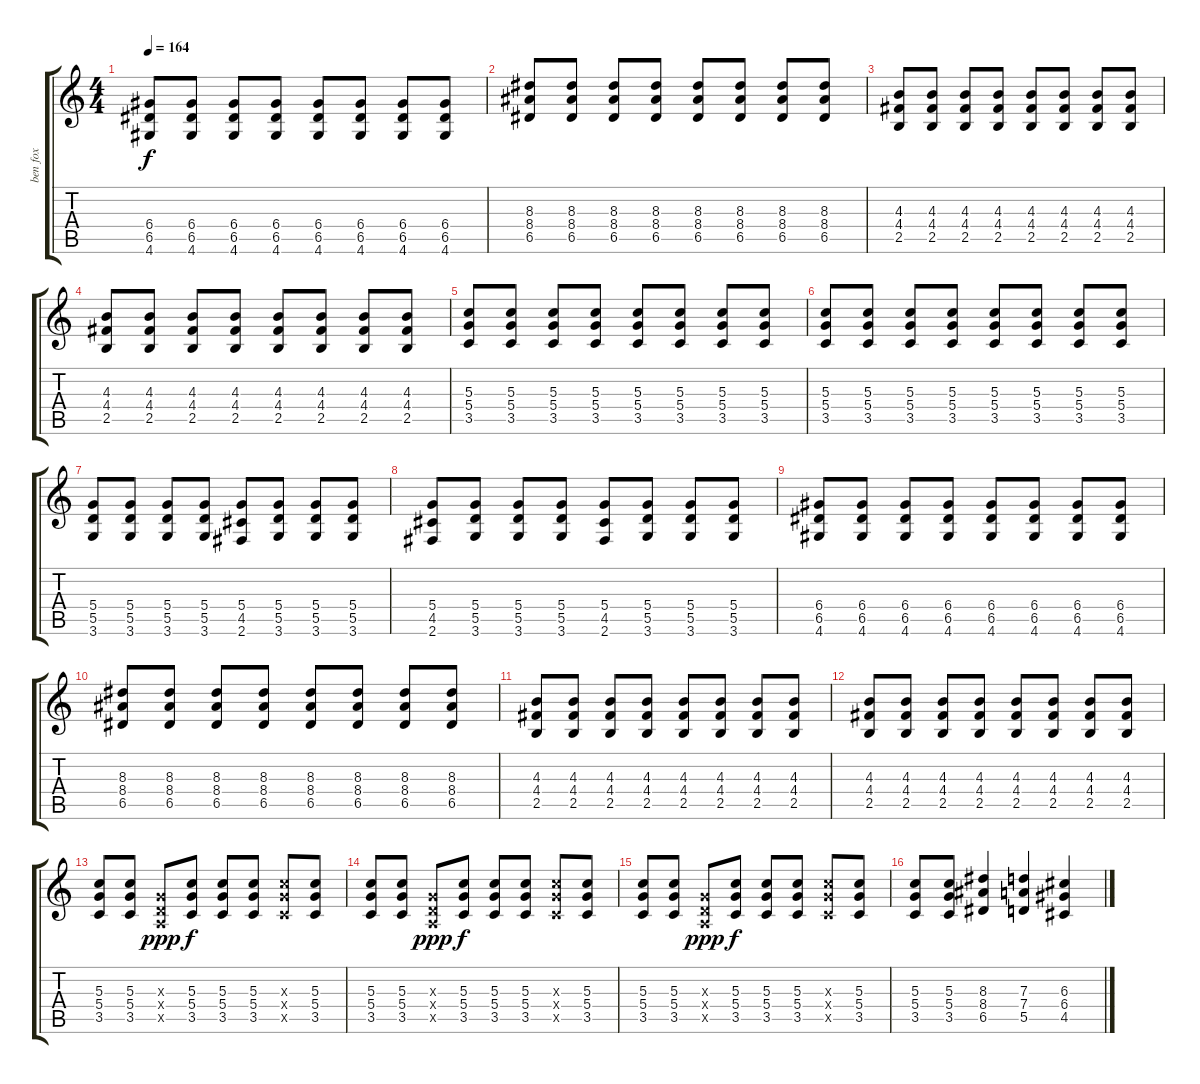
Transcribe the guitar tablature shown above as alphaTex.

\track ("ben fox" "ben fox") {instrument electricguitarclean}
\staff {score tabs}
\tuning (E4 B3 G3 D3 A2 E2) {hide}
\ts (4 4)
\tempo 164
\clef g2
\ks c
(6.4 6.5 4.6).8{dy f} (6.4 6.5 4.6).8 (6.4 6.5 4.6).8 (6.4 6.5 4.6).8 (6.4 6.5 4.6).8 (6.4 6.5 4.6).8 (6.4 6.5 4.6).8 (6.4 6.5 4.6).8 |
(8.3 8.4 6.5).8 (8.3 8.4 6.5).8 (8.3 8.4 6.5).8 (8.3 8.4 6.5).8 (8.3 8.4 6.5).8 (8.3 8.4 6.5).8 (8.3 8.4 6.5).8 (8.3 8.4 6.5).8 |
(4.3 4.4 2.5).8 (4.3 4.4 2.5).8 (4.3 4.4 2.5).8 (4.3 4.4 2.5).8 (4.3 4.4 2.5).8 (4.3 4.4 2.5).8 (4.3 4.4 2.5).8 (4.3 4.4 2.5).8 |
(4.3 4.4 2.5).8 (4.3 4.4 2.5).8 (4.3 4.4 2.5).8 (4.3 4.4 2.5).8 (4.3 4.4 2.5).8 (4.3 4.4 2.5).8 (4.3 4.4 2.5).8 (4.3 4.4 2.5).8 |
(5.3 5.4 3.5).8 (5.3 5.4 3.5).8 (5.3 5.4 3.5).8 (5.3 5.4 3.5).8 (5.3 5.4 3.5).8 (5.3 5.4 3.5).8 (5.3 5.4 3.5).8 (5.3 5.4 3.5).8 |
(5.3 5.4 3.5).8 (5.3 5.4 3.5).8 (5.3 5.4 3.5).8 (5.3 5.4 3.5).8 (5.3 5.4 3.5).8 (5.3 5.4 3.5).8 (5.3 5.4 3.5).8 (5.3 5.4 3.5).8 |
(5.4 5.5 3.6).8 (5.4 5.5 3.6).8 (5.4 5.5 3.6).8 (5.4 5.5 3.6).8 (5.4 4.5 2.6).8 (5.4 5.5 3.6).8 (5.4 5.5 3.6).8 (5.4 5.5 3.6).8 |
(5.4 4.5 2.6).8 (5.4 5.5 3.6).8 (5.4 5.5 3.6).8 (5.4 5.5 3.6).8 (5.4 4.5 2.6).8 (5.4 5.5 3.6).8 (5.4 5.5 3.6).8 (5.4 5.5 3.6).8 |
(6.4 6.5 4.6).8 (6.4 6.5 4.6).8 (6.4 6.5 4.6).8 (6.4 6.5 4.6).8 (6.4 6.5 4.6).8 (6.4 6.5 4.6).8 (6.4 6.5 4.6).8 (6.4 6.5 4.6).8 |
(8.3 8.4 6.5).8 (8.3 8.4 6.5).8 (8.3 8.4 6.5).8 (8.3 8.4 6.5).8 (8.3 8.4 6.5).8 (8.3 8.4 6.5).8 (8.3 8.4 6.5).8 (8.3 8.4 6.5).8 |
(4.3 4.4 2.5).8 (4.3 4.4 2.5).8 (4.3 4.4 2.5).8 (4.3 4.4 2.5).8 (4.3 4.4 2.5).8 (4.3 4.4 2.5).8 (4.3 4.4 2.5).8 (4.3 4.4 2.5).8 |
(4.3 4.4 2.5).8 (4.3 4.4 2.5).8 (4.3 4.4 2.5).8 (4.3 4.4 2.5).8 (4.3 4.4 2.5).8 (4.3 4.4 2.5).8 (4.3 4.4 2.5).8 (4.3 4.4 2.5).8 |
(5.3 5.4 3.5).8 (5.3 5.4 3.5).8 (0.3{x} 0.4{x} 0.5{x}).8{dy ppp} (5.3 5.4 3.5).8{dy f} (5.3 5.4 3.5).8 (5.3 5.4 3.5).8 (5.3{x} 5.4{x} 3.5{x}).8 (5.3 5.4 3.5).8 |
(5.3 5.4 3.5).8 (5.3 5.4 3.5).8 (0.3{x} 0.4{x} 0.5{x}).8{dy ppp} (5.3 5.4 3.5).8{dy f} (5.3 5.4 3.5).8 (5.3 5.4 3.5).8 (5.3{x} 5.4{x} 3.5{x}).8 (5.3 5.4 3.5).8 |
(5.3 5.4 3.5).8 (5.3 5.4 3.5).8 (0.3{x} 0.4{x} 0.5{x}).8{dy ppp} (5.3 5.4 3.5).8{dy f} (5.3 5.4 3.5).8 (5.3 5.4 3.5).8 (5.3{x} 5.4{x} 3.5{x}).8 (5.3 5.4 3.5).8 |
(5.3 5.4 3.5).8 (5.3 5.4 3.5).8 (8.3 8.4 6.5).4 (7.3 7.4 5.5).4 (6.3 6.4 4.5).4
